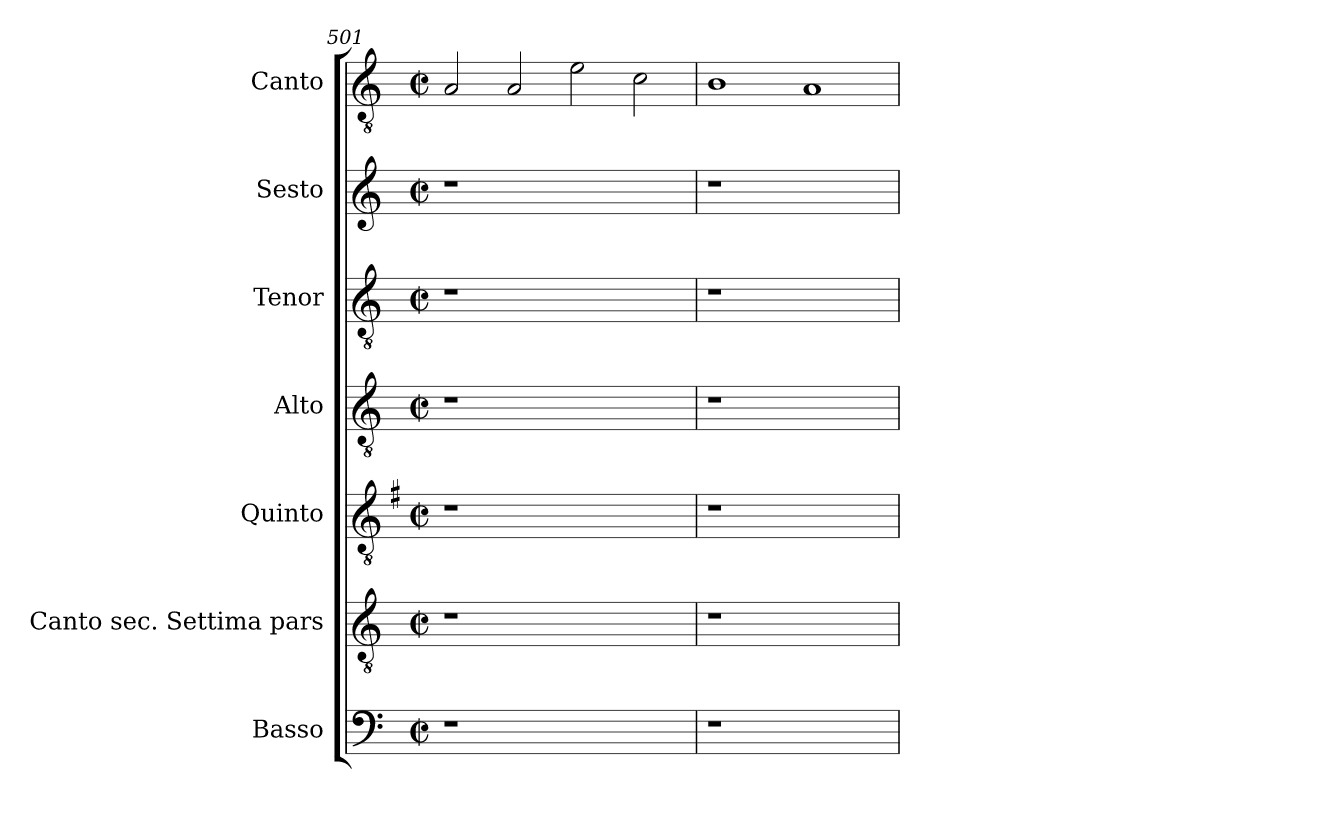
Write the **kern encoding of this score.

**kern	**kern	**kern	**kern	**kern	**kern	**kern
*part7	*part6	*part5	*part4	*part3	*part2	*part1
*staff7	*staff6	*staff5	*staff4	*staff3	*staff2	*staff1
*I"Basso	*I"Canto sec. Settima pars	*I"Quinto	*I"Alto	*I"Tenor	*I"Sesto	*I"Canto
*	*	*I'Quinto	*I'Alto	*I'Tenor	*I'Sesto	*I'Canto
*clefF4	*clefGv2	*clefGv2	*clefGv2	*clefGv2	*clefG2	*clefGv2
*k[]	*k[]	*k[f#]	*k[]	*k[]	*k[]	*k[]
*C:	*C:	*G:	*C:	*C:	*C:	*C:
*M2/2	*M2/2	*M2/2	*M2/2	*M2/2	*M2/2	*M2/2
*met(c|)	*met(c|)	*met(c|)	*met(c|)	*met(c|)	*met(c|)	*met(c|)
=501	=501	=501	=501	=501	=501	=501
1r	1r	1r	1r	1r	1r	2A/
.	.	.	.	.	.	2A/
1ryy	1ryy	1ryy	1ryy	1ryy	1ryy	2e\
.	.	.	.	.	.	2c\
=502	=502	=502	=502	=502	=502	=502
1r	1r	1r	1r	1r	1r	1B
1ryy	1ryy	1ryy	1ryy	1ryy	1ryy	1A
=	=	=	=	=	=	=
*-	*-	*-	*-	*-	*-	*-
